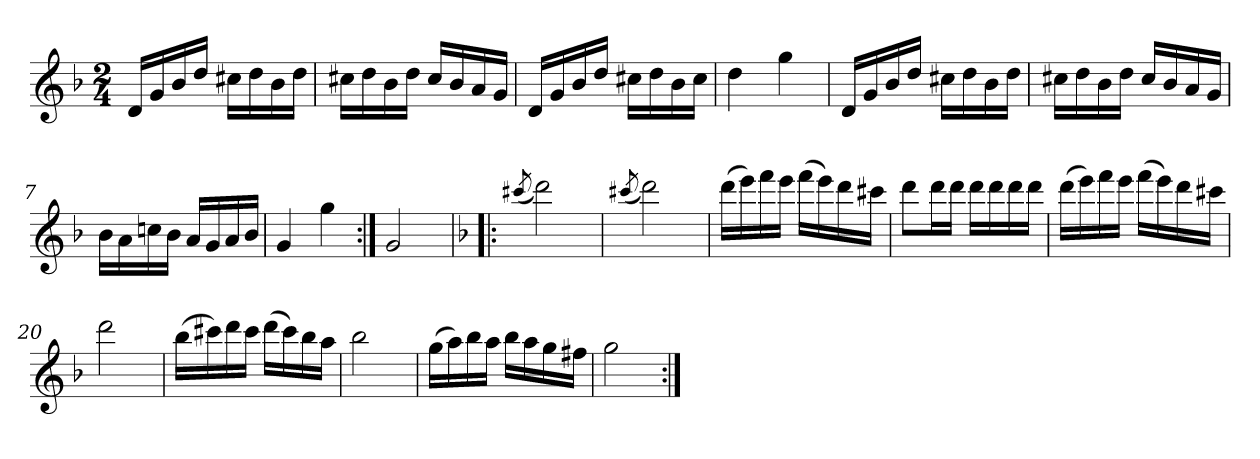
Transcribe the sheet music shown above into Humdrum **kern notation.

**kern
*part1
*staff1
*clefG2
*k[b-]
*G:dor
*M2/4
=1
16dLL
16g
16b-
16ddJJ
16cc#XLL
16dd
16b-
16ddJJ
=2
16cc#XLL
16dd
16b-
16ddJJ
16cc#LL
16b-
16a
16gJJ
=3
16dLL
16g
16b-
16ddJJ
16cc#XLL
16dd
16b-
16cc#JJ
=4
4dd
4gg
=5
16dLL
16g
16b-
16ddJJ
16cc#XLL
16dd
16b-
16ddJJ
=6
16cc#XLL
16dd
16b-
16ddJJ
16cc#LL
16b-
16a
16gJJ
=7
16b-LL
16a
16ccn
16b-JJ
16aLL
16g
16a
16b-JJ
=8
4g
4gg
=14:|!
2g
=15!|:
*k[b-]
(8qccc#X/
2ddd)
=16
(8qccc#X/
2ddd)
=17
(16dddLL
16eee)
16fff
16eeeJJ
(16fffLL
16eee)
16ddd
16ccc#XJJ
=18
8dddL
16dddL
16dddJJ
16dddLL
16ddd
16ddd
16dddJJ
=19
(16dddLL
16eee)
16fff
16eeeJJ
(16fffLL
16eee)
16ddd
16ccc#XJJ
=20
2ddd
=21
(16bb-LL
16ccc#X)
16ddd
16ccc#JJ
(16dddLL
16ccc#)
16bb-
16aaJJ
=22
2bb-
=23
(16ggLL
16aa)
16bb-
16aaJJ
16bb-LL
16aa
16gg
16ff#XJJ
=24
2gg
=:|!
*-
